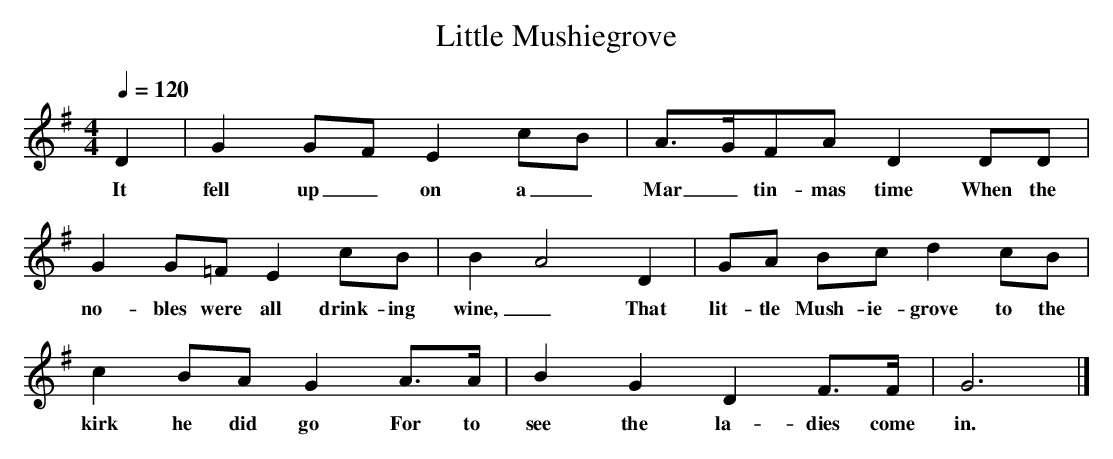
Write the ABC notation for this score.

X:1
T:Little Mushiegrove
L:1/8
Q:1/4=120
M:4/4
K:G
D2|G2 GF E2 cB|A3/G/FA D2 DD|
w:It fell up_on a_ Mar_tin-mas time When the
G2 G=F E2 cB|B2 A4 D2|GA Bc d2 cB|
w:no-bles were all drink-ing wine,_ That lit-tle Mush-ie-grove to the
c2 BA G2 A3/A/|B2 G2 D2 F3/F/|G6|]
w:kirk he did go For to see the la-dies come in.
